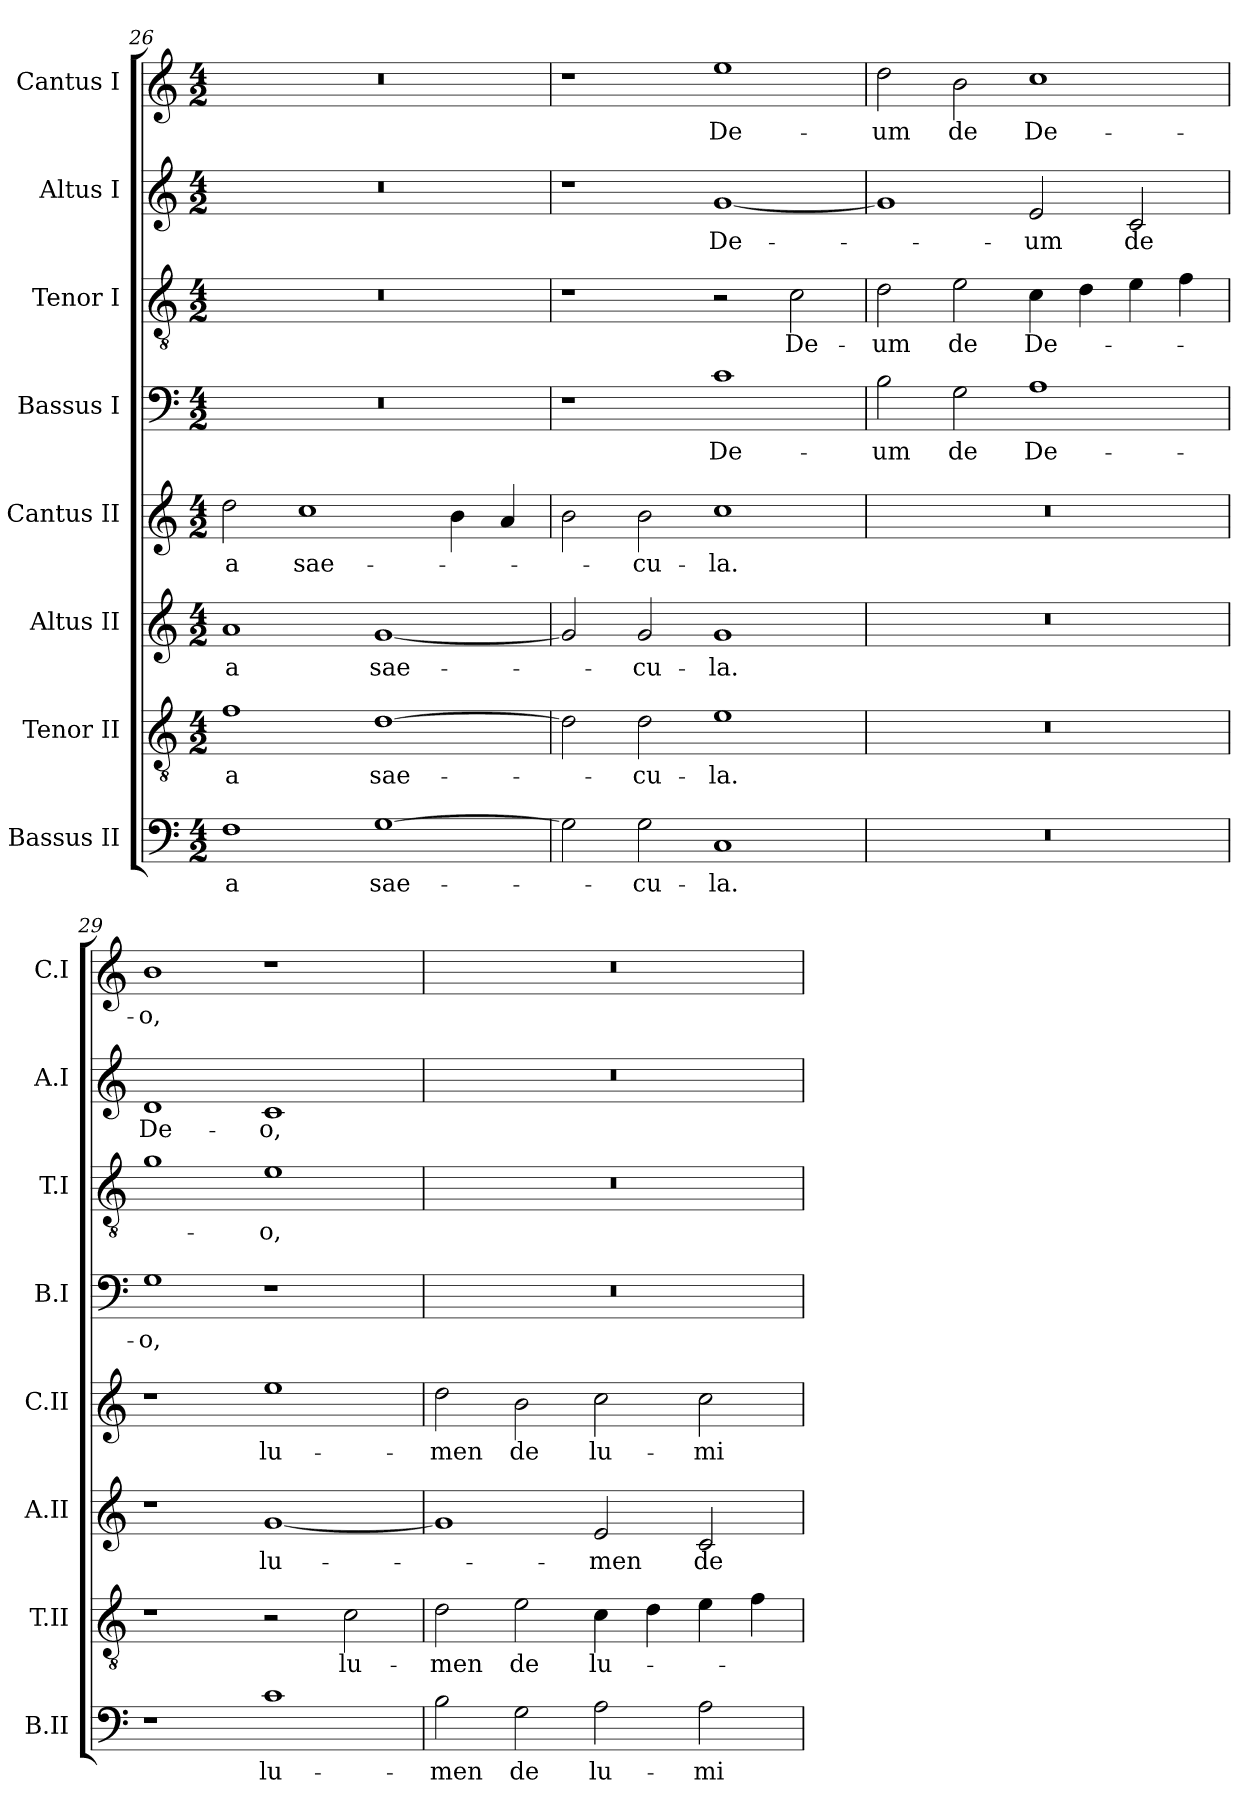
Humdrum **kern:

**kern	**text	**kern	**text	**kern	**text	**kern	**text	**kern	**text	**kern	**text	**kern	**text	**kern	**text
*part8	*part8	*part7	*part7	*part6	*part6	*part5	*part5	*part4	*part4	*part3	*part3	*part2	*part2	*part1	*part1
*staff8	*staff8	*staff7	*staff7	*staff6	*staff6	*staff5	*staff5	*staff4	*staff4	*staff3	*staff3	*staff2	*staff2	*staff1	*staff1
*I"Bassus II	*	*I"Tenor II	*	*I"Altus II	*	*I"Cantus II	*	*I"Bassus I	*	*I"Tenor I	*	*I"Altus I	*	*I"Cantus I	*
*I'B.II	*	*I'T.II	*	*I'A.II	*	*I'C.II	*	*I'B.I	*	*I'T.I	*	*I'A.I	*	*I'C.I	*
*clefF4	*	*clefGv2	*	*clefG2	*	*clefG2	*	*clefF4	*	*clefGv2	*	*clefG2	*	*clefG2	*
*	*	*ITrd7c12	*	*	*	*	*	*	*	*ITrd7c12	*	*	*	*	*
*k[]	*	*k[]	*	*k[]	*	*k[]	*	*k[]	*	*k[]	*	*k[]	*	*k[]	*
*C:	*	*C:	*	*C:	*	*C:	*	*C:	*	*C:	*	*C:	*	*C:	*
*M4/2	*	*M4/2	*	*M4/2	*	*M4/2	*	*M4/2	*	*M4/2	*	*M4/2	*	*M4/2	*
=26	=26	=26	=26	=26	=26	=26	=26	=26	=26	=26	=26	=26	=26	=26	=26
1F\	-a	1F\	-a	1a/	-a	2dd\	-a	0r	.	0r	.	0r	.	0r	.
.	.	.	.	.	.	1cc\	sae-	.	.	.	.	.	.	.	.
[1G\	sae-	[1D\	sae-	[1g/	sae-	.	.	.	.	.	.	.	.	.	.
.	.	.	.	.	.	4b\	.	.	.	.	.	.	.	.	.
.	.	.	.	.	.	4a/	.	.	.	.	.	.	.	.	.
=27	=27	=27	=27	=27	=27	=27	=27	=27	=27	=27	=27	=27	=27	=27	=27
2G\]	.	2D\]	.	2g/]	.	2b\	.	1r	.	1r	.	1r	.	1r	.
2G\	-cu-	2D\	-cu-	2g/	-cu-	2b\	-cu-	.	.	.	.	.	.	.	.
1C/	-la.	1E\	-la.	1g/	-la.	1cc\	-la.	1c\	De-	2r	.	[1g/	De-	1ee\	De-
.	.	.	.	.	.	.	.	.	.	2C\	De-	.	.	.	.
=28	=28	=28	=28	=28	=28	=28	=28	=28	=28	=28	=28	=28	=28	=28	=28
0r	.	0r	.	0r	.	0r	.	2B\	-um	2D\	-um	1g/]	.	2dd\	-um
.	.	.	.	.	.	.	.	2G\	de	2E\	de	.	.	2b\	de
.	.	.	.	.	.	.	.	1A\	De-	4C\	De-	2e/	-um	1cc\	De-
.	.	.	.	.	.	.	.	.	.	4D\	.	.	.	.	.
.	.	.	.	.	.	.	.	.	.	4E\	.	2c/	de	.	.
.	.	.	.	.	.	.	.	.	.	4F\	.	.	.	.	.
=29	=29	=29	=29	=29	=29	=29	=29	=29	=29	=29	=29	=29	=29	=29	=29
1r	.	1r	.	1r	.	1r	.	1G\	-o,	1G\	.	1d/	De-	1b\	-o,
1c\	lu-	2r	.	[1g/	lu-	1ee\	lu-	1r	.	1E\	-o,	1c/	-o,	1r	.
.	.	2C\	lu-	.	.	.	.	.	.	.	.	.	.	.	.
=30	=30	=30	=30	=30	=30	=30	=30	=30	=30	=30	=30	=30	=30	=30	=30
2B\	-men	2D\	-men	1g/]	.	2dd\	-men	0r	.	0r	.	0r	.	0r	.
2G\	de	2E\	de	.	.	2b\	de	.	.	.	.	.	.	.	.
2A\	lu-	4C\	lu-	2e/	-men	2cc\	lu-	.	.	.	.	.	.	.	.
.	.	4D\	.	.	.	.	.	.	.	.	.	.	.	.	.
2A\	-mi-	4E\	.	2c/	de	2cc\	-mi-	.	.	.	.	.	.	.	.
.	.	4F\	.	.	.	.	.	.	.	.	.	.	.	.	.
=	=	=	=	=	=	=	=	=	=	=	=	=	=	=	=
*-	*-	*-	*-	*-	*-	*-	*-	*-	*-	*-	*-	*-	*-	*-	*-
